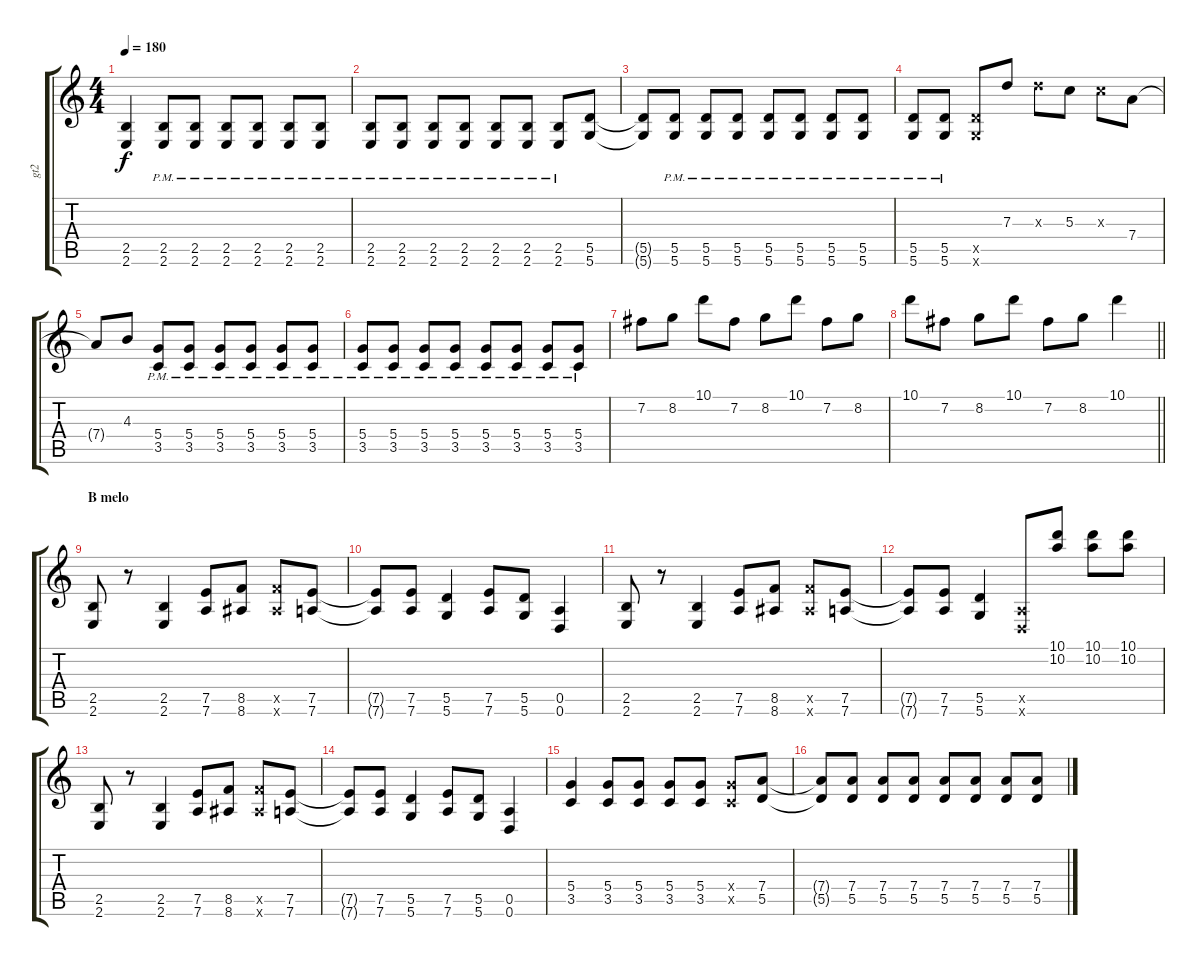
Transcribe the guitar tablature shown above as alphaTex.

\track ("gt2" "gt2") {instrument distortionguitar}
\staff {score tabs}
\tuning (E4 B3 G3 D3 A2 D2) {hide}
\ts (4 4)
\tempo 180
\clef g2
\ks c
(2.5 2.6).4{dy f} (2.5{pm} 2.6{pm}).8 (2.5{pm} 2.6{pm}).8 (2.5{pm} 2.6{pm}).8 (2.5{pm} 2.6{pm}).8 (2.5{pm} 2.6{pm}).8 (2.5{pm} 2.6{pm}).8 |
(2.5{pm} 2.6{pm}).8 (2.5{pm} 2.6{pm}).8 (2.5{pm} 2.6{pm}).8 (2.5{pm} 2.6{pm}).8 (2.5{pm} 2.6{pm}).8 (2.5{pm} 2.6{pm}).8 (2.5{pm} 2.6{pm}).8 (5.5 5.6).8 |
(5.5{t} 5.6{t}).8 (5.5{pm} 5.6{pm}).8 (5.5{pm} 5.6{pm}).8 (5.5{pm} 5.6{pm}).8 (5.5{pm} 5.6{pm}).8 (5.5{pm} 5.6{pm}).8 (5.5{pm} 5.6{pm}).8 (5.5{pm} 5.6{pm}).8 |
(5.5{pm} 5.6{pm}).8 (5.5{pm} 5.6{pm}).8 (5.5{x} 5.6{x}).8 7.3.8 7.3{x}.8 5.3.8 5.3{x}.8 7.4.8 |
7.4{t}.8 4.3.8 (5.4{pm} 3.5{pm}).8 (5.4{pm} 3.5{pm}).8 (5.4{pm} 3.5{pm}).8 (5.4{pm} 3.5{pm}).8 (5.4{pm} 3.5{pm}).8 (5.4{pm} 3.5{pm}).8 |
(5.4{pm} 3.5{pm}).8 (5.4{pm} 3.5{pm}).8 (5.4{pm} 3.5{pm}).8 (5.4{pm} 3.5{pm}).8 (5.4{pm} 3.5{pm}).8 (5.4{pm} 3.5{pm}).8 (5.4{pm} 3.5{pm}).8 (5.4{pm} 3.5{pm}).8 |
7.2.8 8.2.8 10.1.8 7.2.8 8.2.8 10.1.8 7.2.8 8.2.8 |
\barLineRight lightlight
10.1.8 7.2.8 8.2.8 10.1.8 7.2.8 8.2.8 10.1.4 |
\section ("" "B melo")
(2.5 2.6).8 r.8 (2.5 2.6).4 (7.5 7.6).8 (8.5 8.6).8 (8.5{x} 8.6{x}).8 (7.5 7.6).8 |
(7.5{t} 7.6{t}).8 (7.5 7.6).8 (5.5 5.6).4 (7.5 7.6).8 (5.5 5.6).8 (0.5 0.6).4 |
(2.5 2.6).8 r.8 (2.5 2.6).4 (7.5 7.6).8 (8.5 8.6).8 (8.5{x} 8.6{x}).8 (7.5 7.6).8 |
(7.5{t} 7.6{t}).8 (7.5 7.6).8 (5.5 5.6).4 (0.5{x} 0.6{x}).8 (10.1 10.2).8 (10.1 10.2).8 (10.1 10.2).8 |
(2.5 2.6).8 r.8 (2.5 2.6).4 (7.5 7.6).8 (8.5 8.6).8 (8.5{x} 8.6{x}).8 (7.5 7.6).8 |
(7.5{t} 7.6{t}).8 (7.5 7.6).8 (5.5 5.6).4 (7.5 7.6).8 (5.5 5.6).8 (0.5 0.6).4 |
(5.4 3.5).4 (5.4 3.5).8 (5.4 3.5).8 (5.4 3.5).8 (5.4 3.5).8 (5.4{x} 3.5{x}).8 (7.4 5.5).8 |
(7.4{t} 5.5{t}).8 (7.4 5.5).8 (7.4 5.5).8 (7.4 5.5).8 (7.4 5.5).8 (7.4 5.5).8 (7.4 5.5).8 (7.4 5.5).8
